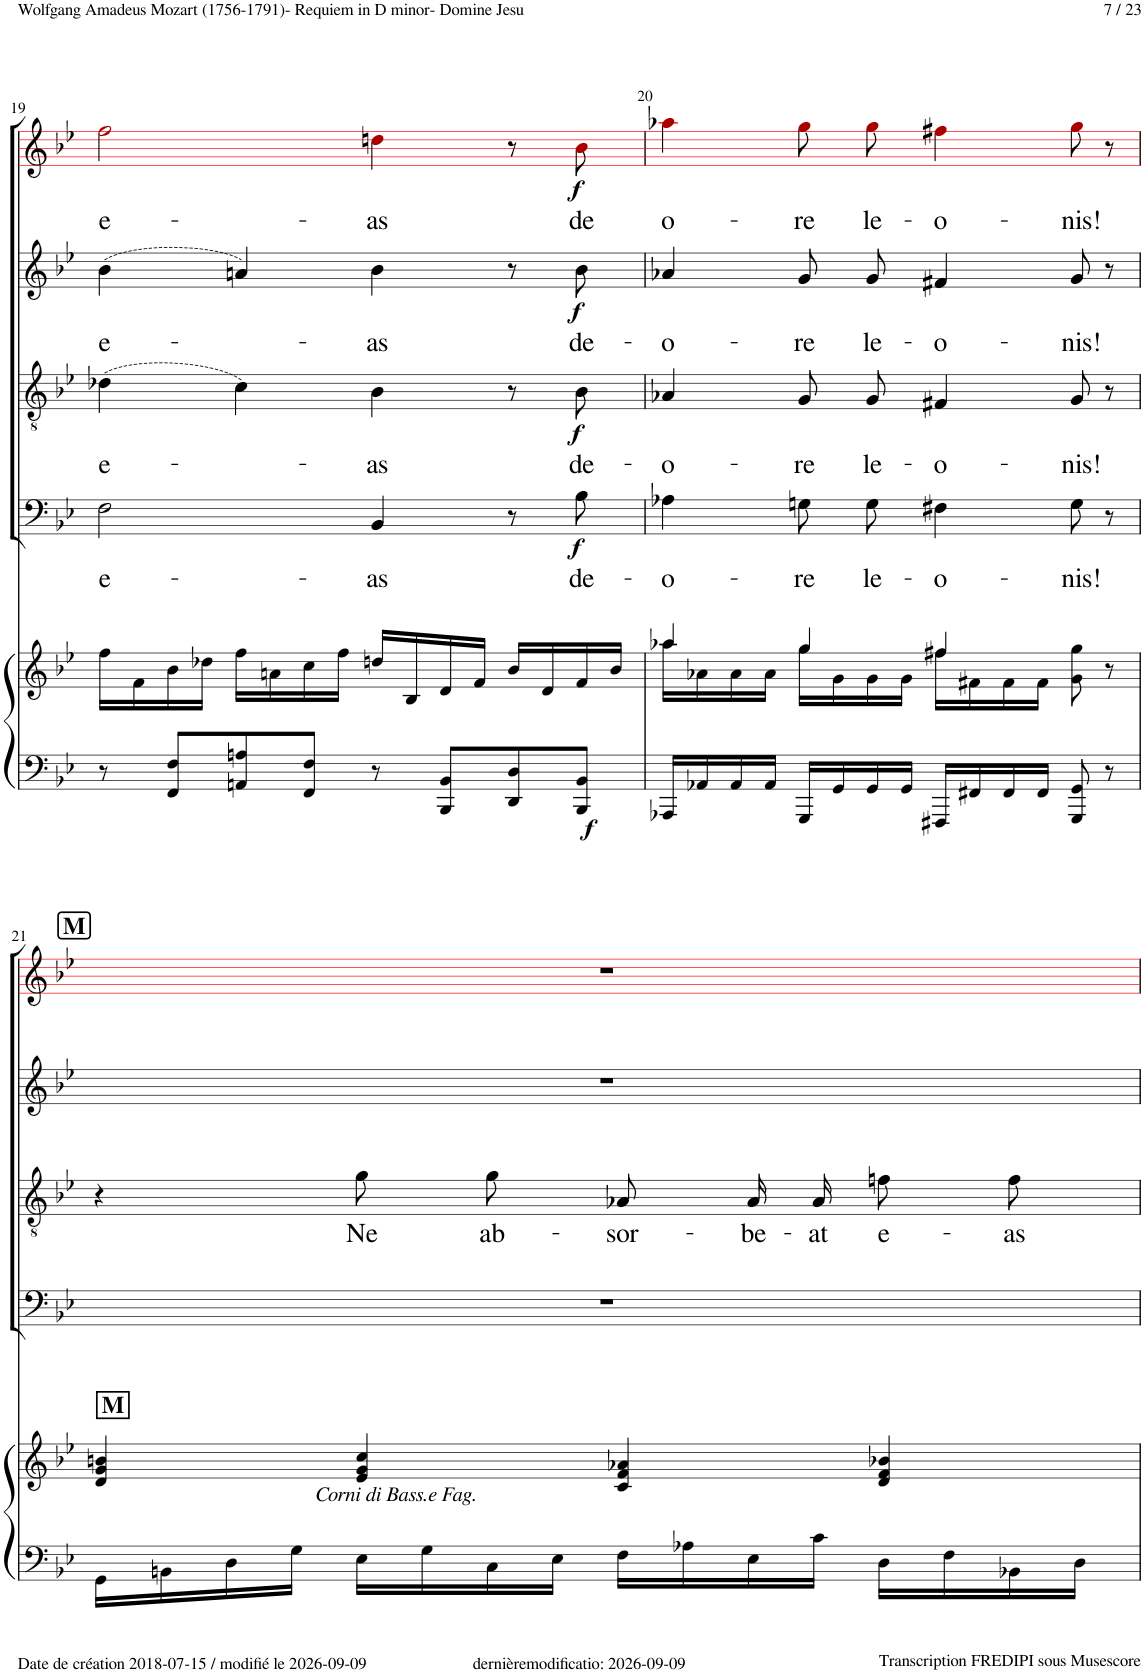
**kern	**kern	**dynam	**kern	**text	**dynam	**kern	**text	**dynam	**kern	**text	**dynam	**kern	**text	**dynam
*part5	*part5	*part5	*part4	*part4	*part4	*part3	*part3	*part3	*part2	*part2	*part2	*part1	*part1	*part1
*staff6	*staff5	*staff5/6	*staff4	*staff4	*staff4	*staff3	*staff3	*staff3	*staff2	*staff2	*staff2	*staff1	*staff1	*staff1
*I"Piano	*	*	*I"Bass	*	*	*I"Tenor	*	*	*I"Alto	*	*	*I"Soprano	*	*
*I'Pno	*	*	*	*	*	*	*	*	*	*	*	*	*	*
!!LO:PB:g=z
*clefF4	*clefG2	*	*clefF4	*	*	*clefGv2	*	*	*clefG2	*	*	*clefG2	*	*
*	*	*	*	*	*	*	*	*	*	*	*	*ITrd1c2	*	*
*k[b-e-]	*k[b-e-]	*	*k[b-e-]	*	*	*k[b-e-]	*	*	*k[b-e-]	*	*	*k[b-e-]	*	*
*M4/4	*M4/4	*	*M4/4	*	*	*M4/4	*	*	*M4/4	*	*	*M4/4	*	*
*met(c)	*met(c)	*	*met(c)	*	*	*met(c)	*	*	*met(c)	*	*	*met(c)	*	*
=19	=19	=19	=19	=19	=19	=19	=19	=19	=19	=19	=19	=19	=19	=19
!	!	!	!	!LO:LY:b	!	!	!LO:LY:b	!	!	!LO:LY:b	!	!	!LO:LY:b	!
8r	16ff\LL	.	2F!\	e-	.	(4d-X!\	e-	.	(4b-!\	e-	.	2ff!i\	e-	.
.	16f\	.	.	.	.	.	.	.	.	.	.	.	.	.
8FF/ 8F/L	16b-\	.	.	.	.	.	.	.	.	.	.	.	.	.
.	16dd-X\JJ	.	.	.	.	.	.	.	.	.	.	.	.	.
8AAn/ 8An/	16ff\LL	.	.	.	.	4c!\)	.	.	4an!/)	.	.	.	.	.
.	16an\	.	.	.	.	.	.	.	.	.	.	.	.	.
8FF/ 8F/J	16cc\	.	.	.	.	.	.	.	.	.	.	.	.	.
.	16ff\JJ	.	.	.	.	.	.	.	.	.	.	.	.	.
!	!	!	!	!LO:LY:b	!	!	!LO:LY:b	!	!	!LO:LY:b	!	!	!LO:LY:b	!
8r	16ddn/LL	.	4BB-!/	-as	.	4B-!\	-as	.	4b-!\	-as	.	4ddn!i\	-as	.
.	16B-/	.	.	.	.	.	.	.	.	.	.	.	.	.
8BBB-/ 8BB-/L	16d/	.	.	.	.	.	.	.	.	.	.	.	.	.
.	16f/JJ	.	.	.	.	.	.	.	.	.	.	.	.	.
8DD/ 8D/	16b-/LL	.	8r	.	.	8r	.	.	8r	.	.	8r	.	.
.	16d/	.	.	.	.	.	.	.	.	.	.	.	.	.
!	!	!LO:DY:b=2	!	!LO:LY:b	!LO:DY:b	!	!LO:LY:b	!LO:DY:b	!	!LO:LY:b	!LO:DY:b	!	!LO:LY:b	!LO:DY:b
8BBB-/ 8BB-/J	16f/	f	8B-!\	de-	f	8B-!\	de-	f	8b-!\	de-	f	8b-!i\	de	f
.	16b-/JJ	.	.	.	.	.	.	.	.	.	.	.	.	.
=20	=20	=20	=20	=20	=20	=20	=20	=20	=20	=20	=20	=20	=20	=20
*	*^	*	*	*	*	*	*	*	*	*	*	*	*	*
!	!	!	!	!	!LO:LY:b	!	!	!LO:LY:b	!	!	!LO:LY:b	!	!	!LO:LY:b	!
16AAA-X/LL	4aa-X/	16aa-\LL	.	4A-X!\	-o-	.	4A-X!/	-o-	.	4a-X!/	-o-	.	4aa-X!i\	o-	.
16AA-X/	.	16a-X\	.	.	.	.	.	.	.	.	.	.	.	.	.
16AA-/	.	16a-\	.	.	.	.	.	.	.	.	.	.	.	.	.
16AA-/JJ	.	16a-\JJ	.	.	.	.	.	.	.	.	.	.	.	.	.
!	!	!	!	!	!LO:LY:b	!	!	!LO:LY:b	!	!	!LO:LY:b	!	!	!LO:LY:b	!
16GGG/LL	4gg/	16gg\LL	.	8Gn!\L	-re	.	8G!/L	-re	.	8g!/L	-re	.	8gg!i\L	-re	.
16GG/	.	16g\	.	.	.	.	.	.	.	.	.	.	.	.	.
!	!	!	!	!	!LO:LY:b	!	!	!LO:LY:b	!	!	!LO:LY:b	!	!	!LO:LY:b	!
16GG/	.	16g\	.	8G!\J	le-	.	8G!/J	le-	.	8g!/J	le-	.	8gg!i\J	le-	.
16GG/JJ	.	16g\JJ	.	.	.	.	.	.	.	.	.	.	.	.	.
!	!	!	!	!	!LO:LY:b	!	!	!LO:LY:b	!	!	!LO:LY:b	!	!	!LO:LY:b	!
16FFF#X/LL	4ff#X/	16ff#\LL	.	4F#X!\	-o-	.	4F#X!/	-o-	.	4f#X!/	-o-	.	4ff#X!i\	-o-	.
16FF#X/	.	16f#X\	.	.	.	.	.	.	.	.	.	.	.	.	.
16FF#/	.	16f#\	.	.	.	.	.	.	.	.	.	.	.	.	.
16FF#/JJ	.	16f#\JJ	.	.	.	.	.	.	.	.	.	.	.	.	.
!	!	!	!	!	!LO:LY:b	!	!	!LO:LY:b	!	!	!LO:LY:b	!	!	!LO:LY:b	!
8GGG/ 8GG/	8g\ 8gg\	8ryy	.	8G!\	-nis!	.	8G!/	-nis!	.	8g!/	-nis!	.	8gg!i\	-nis!	.
8r	8r	8ryy	.	8r	.	.	8r	.	.	8r	.	.	8r	.	.
!!LO:LB:g=z
!!LO:REH:place=s1:a:B:cj:fs=14:t=M
=21	=21	=21	=21	=21	=21	=21	=21	=21	=21	=21	=21	=21	=21	=21	=21
!	!LO:TX:a:B:t=M	!	!	!	!	!	!	!	!	!	!	!	!	!	!
*	*v	*v	*	*	*	*	*	*	*	*	*	*	*	*	*
16GG\LL	4d/ 4g/ 4bn/	.	1r	.	.	4r	.	.	1r	.	.	1r	.	.
16BBn\	.	.	.	.	.	.	.	.	.	.	.	.	.	.
16D\	.	.	.	.	.	.	.	.	.	.	.	.	.	.
16G\JJ	.	.	.	.	.	.	.	.	.	.	.	.	.	.
!	!LO:TX:b:i:t=Corni di Bass.e Fag.	!	!	!	!	!	!	!	!	!	!	!	!	!
!	!	!	!	!	!	!	!LO:LY:b	!	!	!	!	!	!	!
16E-\LL	4e-/ 4g/ 4cc/	.	.	.	.	8g!\L	Ne	.	.	.	.	.	.	.
16G\	.	.	.	.	.	.	.	.	.	.	.	.	.	.
!	!	!	!	!	!	!	!LO:LY:b	!	!	!	!	!	!	!
16C\	.	.	.	.	.	8g!\J	ab-	.	.	.	.	.	.	.
16E-\JJ	.	.	.	.	.	.	.	.	.	.	.	.	.	.
!	!	!	!	!	!	!	!LO:LY:b	!	!	!	!	!	!	!
16F\LL	4c/ 4f/ 4a-X/	.	.	.	.	8A-X!/L	-sor-	.	.	.	.	.	.	.
16A-X\	.	.	.	.	.	.	.	.	.	.	.	.	.	.
!	!	!	!	!	!	!	!LO:LY:b	!	!	!	!	!	!	!
16E-\	.	.	.	.	.	16A-!/L	-be-	.	.	.	.	.	.	.
!	!	!	!	!	!	!	!LO:LY:b	!	!	!	!	!	!	!
16c\JJ	.	.	.	.	.	16A-!/JJ	-at	.	.	.	.	.	.	.
!	!	!	!	!	!	!	!LO:LY:b	!	!	!	!	!	!	!
16D\LL	4d/ 4f/ 4b-X/	.	.	.	.	8fn!\L	e-	.	.	.	.	.	.	.
16F\	.	.	.	.	.	.	.	.	.	.	.	.	.	.
!	!	!	!	!	!	!	!LO:LY:b	!	!	!	!	!	!	!
16BB-X\	.	.	.	.	.	8f!\J	-as	.	.	.	.	.	.	.
16D\JJ	.	.	.	.	.	.	.	.	.	.	.	.	.	.
=	=	=	=	=	=	=	=	=	=	=	=	=	=	=
*-	*-	*-	*-	*-	*-	*-	*-	*-	*-	*-	*-	*-	*-	*-
